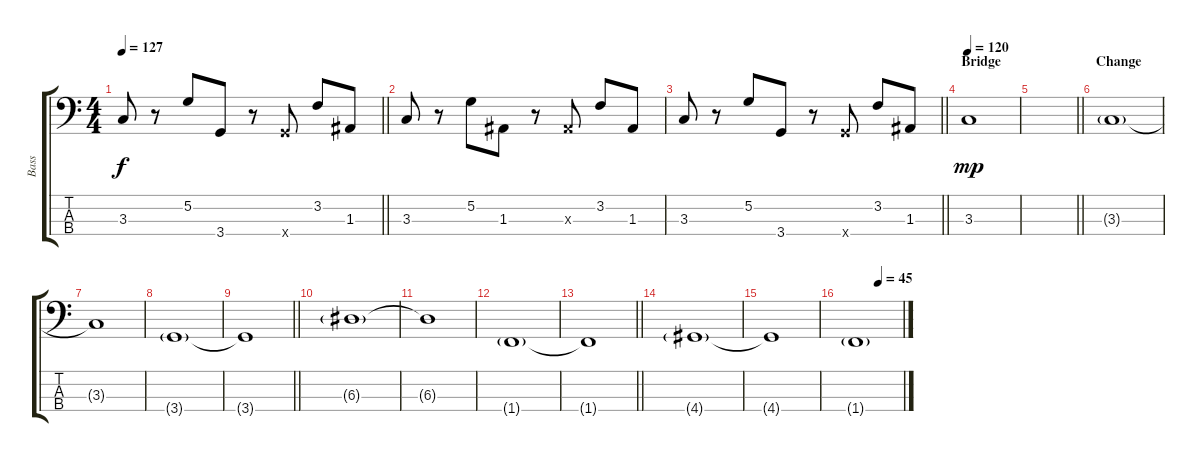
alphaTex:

\track ("Bass" "Bass") {instrument electricbasspick}
\staff {score tabs}
\tuning (G2 D2 A1 E1) {hide}
\ts (4 4)
\tempo 127
\clef f4
\barLineRight lightlight
\ks c
3.3.8{dy f} r.8 5.2.8 3.4.8 r.8 3.4{x}.8 3.2.8 1.3.8 |
3.3.8 r.8 5.2.8 1.3.8 r.8 1.3{x}.8 3.2.8 1.3.8 |
\barLineRight lightlight
3.3.8 r.8 5.2.8 3.4.8 r.8 3.4{x}.8 3.2.8 1.3.8 |
\section ("" "Bridge")
\tempo 120
3.3.1{dy mp} |
\barLineRight lightlight
|
\section ("" "Change")
3.3{g}.1{instrument electricbassfinger} |
3.3{t}.1 |
3.4{g}.1 |
\barLineRight lightlight
3.4{t}.1 |
6.3{g}.1 |
6.3{t}.1 |
1.4{g}.1 |
\barLineRight lightlight
1.4{t}.1 |
4.4{g}.1 |
4.4{t}.1 |
\tempo (45 0.5)
1.4{g}.1
